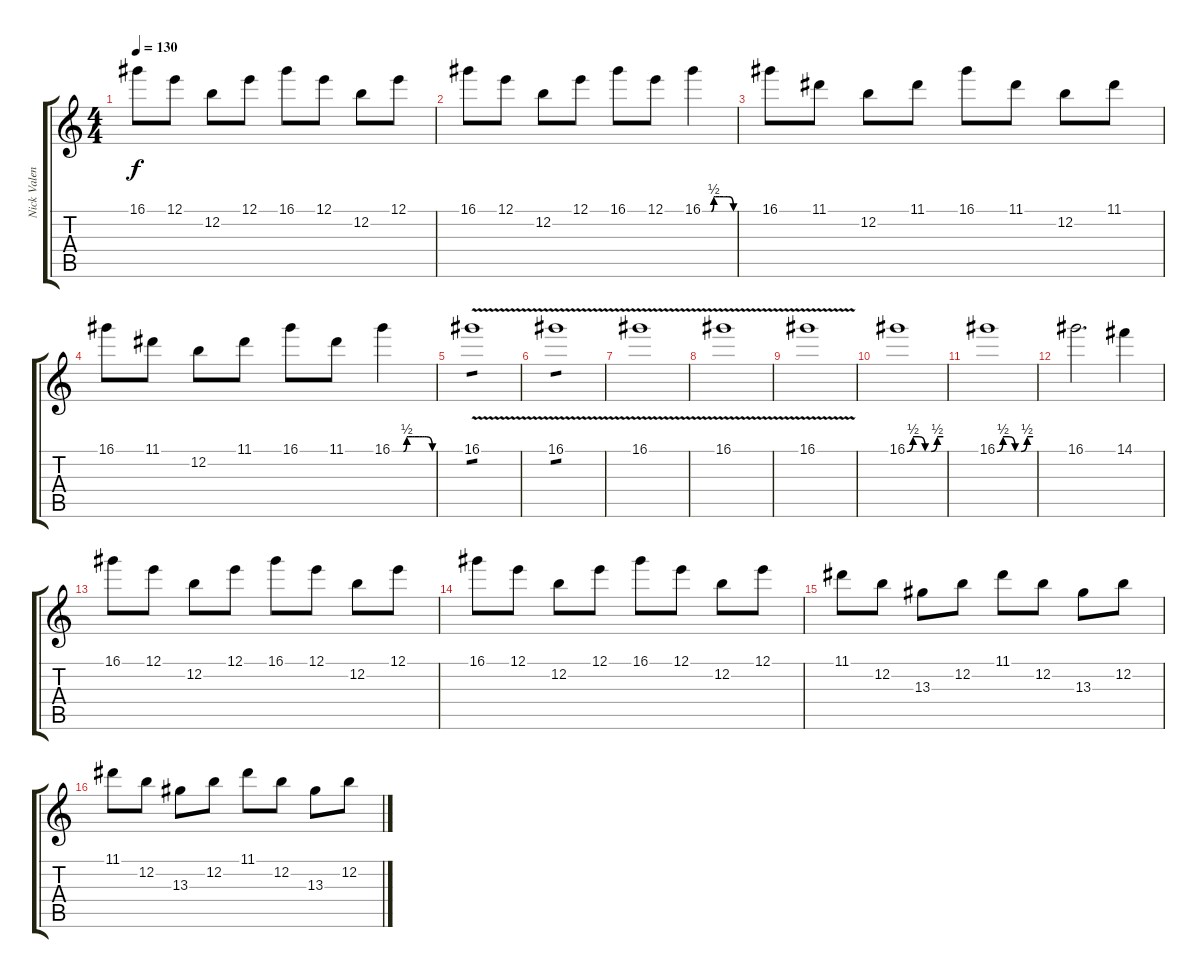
\track ("Nick Valensi" "Nick Valen") {instrument distortionguitar}
\staff {score tabs}
\tuning (E4 B3 G3 D3 A2 E2) {hide}
\ts (4 4)
\tempo 130
\clef g2
\ks c
16.1.8{dy f} 12.1.8 12.2.8 12.1.8 16.1.8 12.1.8 12.2.8 12.1.8 |
16.1.8 12.1.8 12.2.8 12.1.8 16.1.8 12.1.8 16.1{be (custom 0 0 10 0 17 0 22 2 25 2 30 2 33 2 41 2 43 2 45 2 48 2 51 2 60 0)}.4 |
16.1.8 11.1.8 12.2.8 11.1.8 16.1.8 11.1.8 12.2.8 11.1.8 |
16.1.8 11.1.8 12.2.8 11.1.8 16.1.8 11.1.8 16.1{be (custom 0 0 10 0 17 0 22 2 25 2 30 2 33 2 41 2 43 2 45 2 48 2 51 2 60 0)}.4 |
16.1{v}.1{tp 1} |
16.1{v}.1{tp 1} |
16.1{v}.1 |
16.1{v}.1 |
16.1{v}.1 |
16.1{be (custom 0 0 10 2 20 2 30 0 40 0 50 2 60 2)}.1 |
16.1{be (custom 0 0 10 2 20 2 30 0 40 0 50 2 60 2)}.1 |
16.1.2{d} 14.1.4 |
16.1.8 12.1.8 12.2.8 12.1.8 16.1.8 12.1.8 12.2.8 12.1.8 |
16.1.8 12.1.8 12.2.8 12.1.8 16.1.8 12.1.8 12.2.8 12.1.8 |
11.1.8 12.2.8 13.3.8 12.2.8 11.1.8 12.2.8 13.3.8 12.2.8 |
11.1.8 12.2.8 13.3.8 12.2.8 11.1.8 12.2.8 13.3.8 12.2.8
